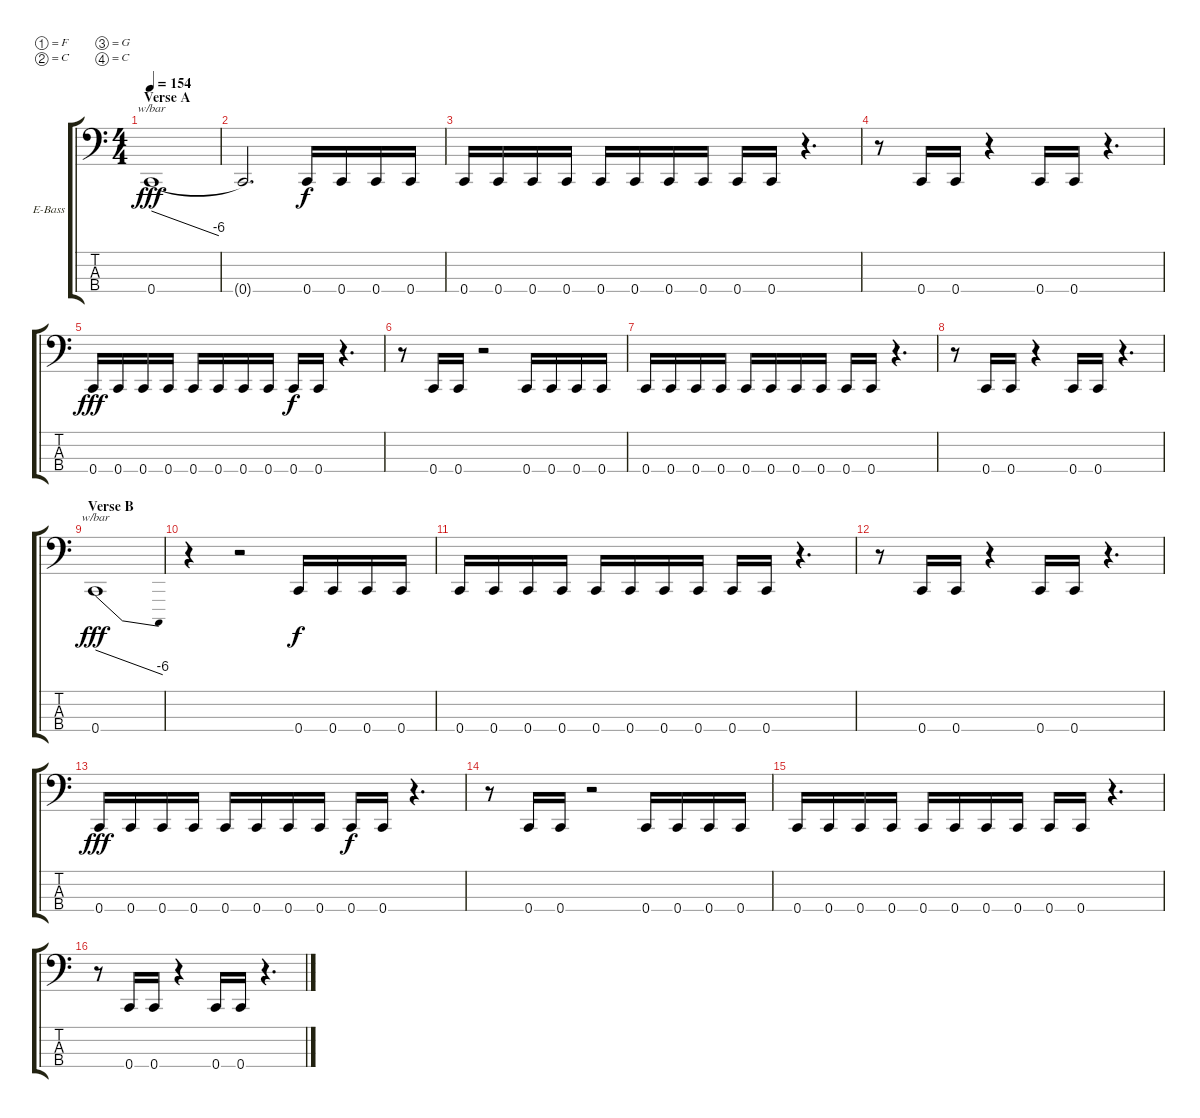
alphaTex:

\defaultSystemsLayout 4
\bracketExtendMode groupsimilarinstruments
\firstSystemTrackNameOrientation horizontal
\otherSystemsTrackNameOrientation horizontal
\track ("Bass" "E-Bass") {instrument electricbassfinger}
\staff {score tabs}
\tuning (F2 C2 G1 C1)
\ts (4 4)
\section ("" "Verse A")
\tempo 154
\clef f4
\ks c
0.4.1{tbe (dive default 0 0 60 -24) dy fff} |
0.4{t}.2{d} 0.4.16{dy f} 0.4.16 0.4.16 0.4.16 |
0.4.16 0.4.16 0.4.16 0.4.16 0.4.16 0.4.16 0.4.16 0.4.16 0.4.16 0.4.16 r.4{d} |
r.8 0.4.16 0.4.16 r.4 0.4.16 0.4.16 r.4{d} |
0.4.16{dy fff} 0.4.16 0.4.16 0.4.16 0.4.16 0.4.16 0.4.16 0.4.16 0.4.16{dy f} 0.4.16 r.4{d} |
r.8 0.4.16 0.4.16 r.2 0.4.16 0.4.16 0.4.16 0.4.16 |
0.4.16 0.4.16 0.4.16 0.4.16 0.4.16 0.4.16 0.4.16 0.4.16 0.4.16 0.4.16 r.4{d} |
r.8 0.4.16 0.4.16 r.4 0.4.16 0.4.16 r.4{d} |
\section ("" "Verse B")
0.4.1{tbe (dive default 0 0 60 -24) dy fff} |
r.4 r.2 0.4.16{dy f} 0.4.16 0.4.16 0.4.16 |
0.4.16 0.4.16 0.4.16 0.4.16 0.4.16 0.4.16 0.4.16 0.4.16 0.4.16 0.4.16 r.4{d} |
r.8 0.4.16 0.4.16 r.4 0.4.16 0.4.16 r.4{d} |
0.4.16{dy fff} 0.4.16 0.4.16 0.4.16 0.4.16 0.4.16 0.4.16 0.4.16 0.4.16{dy f} 0.4.16 r.4{d} |
r.8 0.4.16 0.4.16 r.2 0.4.16 0.4.16 0.4.16 0.4.16 |
0.4.16 0.4.16 0.4.16 0.4.16 0.4.16 0.4.16 0.4.16 0.4.16 0.4.16 0.4.16 r.4{d} |
r.8 0.4.16 0.4.16 r.4 0.4.16 0.4.16 r.4{d}
